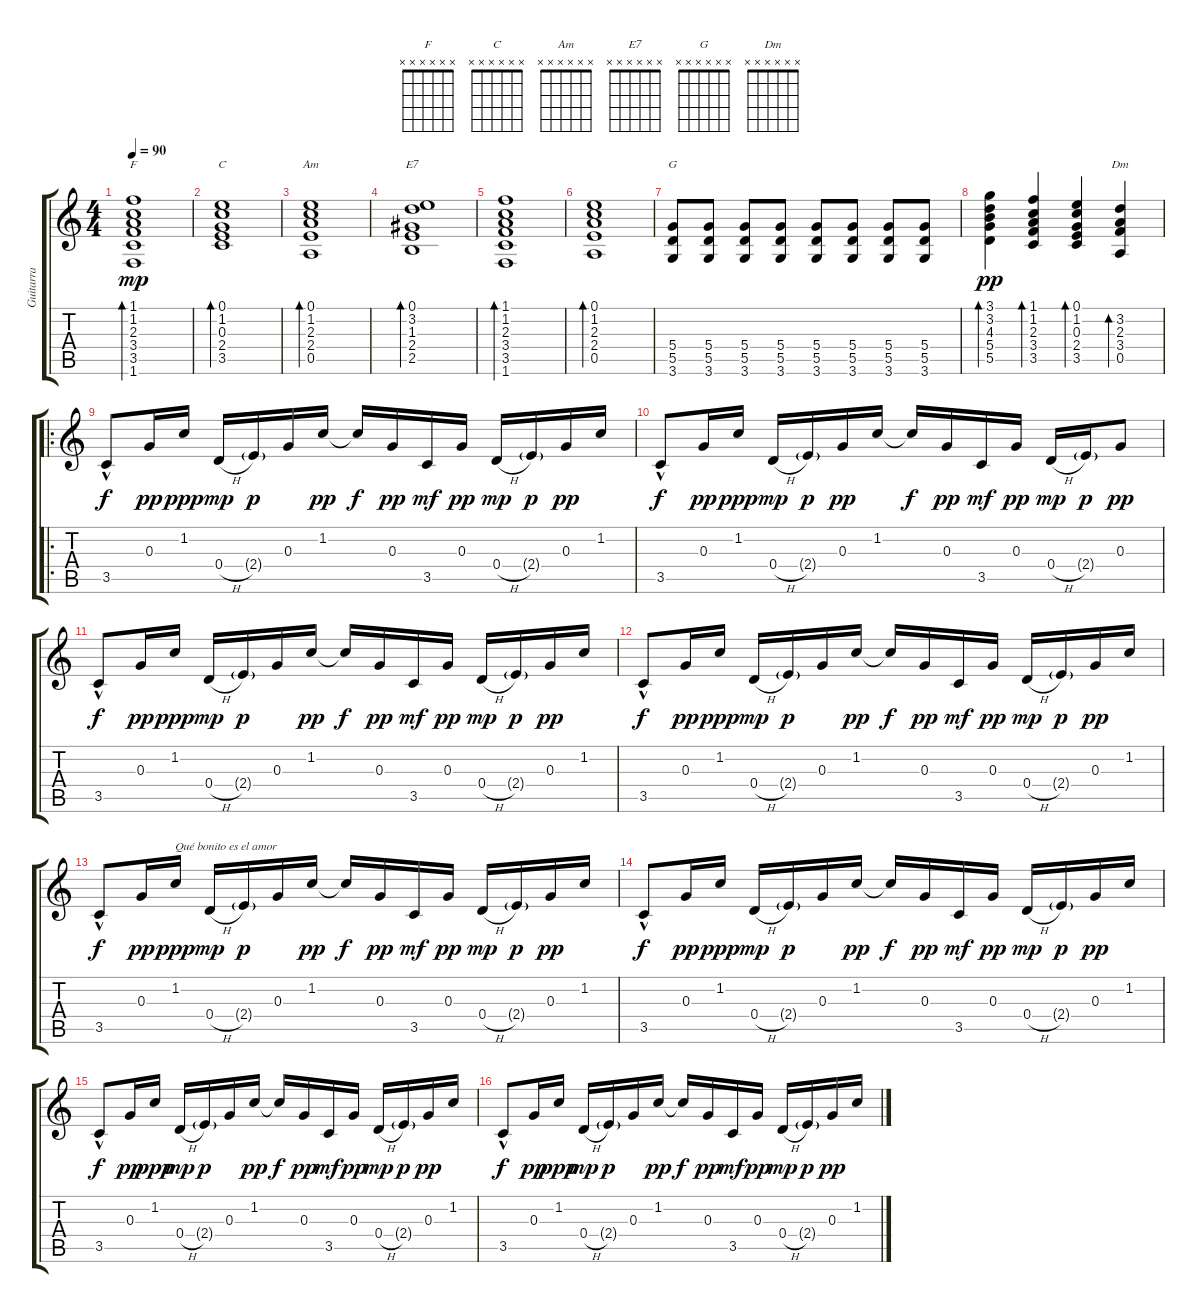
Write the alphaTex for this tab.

\track ("Guitarra" "Guitarra") {instrument acousticguitarsteel}
\staff {score tabs}
\tuning (E4 B3 G3 D3 A2 E2) {hide}
\chord ("F" x x x x x x) {firstfret 0}
\chord ("C" x x x x x x) {firstfret 0}
\chord ("Am" x x x x x x) {firstfret 0}
\chord ("E7" x x x x x x) {firstfret 0}
\chord ("G" x x x x x x) {firstfret 0}
\chord ("Dm" x x x x x x) {firstfret 0}
\ts (4 4)
\tempo 90
\clef g2
\ks c
(1.1 1.2 2.3 3.4 3.5 1.6).1{bd 120 ch "F" dy mp} |
(0.1 1.2 0.3 2.4 3.5).1{bd 120 ch "C"} |
(0.1 1.2 2.3 2.4 0.5).1{bd 120 ch "Am"} |
(0.1 3.2 1.3 2.4 2.5).1{bd 120 ch "E7"} |
(1.1 1.2 2.3 3.4 3.5 1.6).1{bd 120} |
(0.1 1.2 2.3 2.4 0.5).1{bd 120} |
(5.4 5.5 3.6).8{ch "G"} (5.4 5.5 3.6).8 (5.4 5.5 3.6).8 (5.4 5.5 3.6).8 (5.4 5.5 3.6).8 (5.4 5.5 3.6).8 (5.4 5.5 3.6).8 (5.4 5.5 3.6).8 |
(3.1 3.2 4.3 5.4 5.5).4{bd 120 dy pp} (1.1 1.2 2.3 3.4 3.5).4{bd 120} (0.1 1.2 0.3 2.4 3.5).4{bd 120} (3.2 2.3 3.4 0.5).4{bd 120 ch "Dm"} |
\ro
3.5{hac}.8{dy f} 0.3.16{dy pp} 1.2.16{dy ppp} 0.4{h}.16{dy mp} 2.4{g}.16{dy p} 0.3.16 1.2.16{dy pp} 1.2{t}.16{dy f} 0.3.16{dy pp} 3.5.16{dy mf} 0.3.16{dy pp} 0.4{h}.16{dy mp} 2.4{g}.16{dy p} 0.3.16{dy pp} 1.2.16 |
3.5{hac}.8{dy f} 0.3.16{dy pp} 1.2.16{dy ppp} 0.4{h}.16{dy mp} 2.4{g}.16{dy p} 0.3.16{dy pp} 1.2.16 1.2{t}.16{dy f} 0.3.16{dy pp} 3.5.16{dy mf} 0.3.16{dy pp} 0.4{h}.16{dy mp} 2.4{g}.16{dy p} 0.3.8{dy pp} |
3.5{hac}.8{dy f} 0.3.16{dy pp} 1.2.16{dy ppp} 0.4{h}.16{dy mp} 2.4{g}.16{dy p} 0.3.16 1.2.16{dy pp} 1.2{t}.16{dy f} 0.3.16{dy pp} 3.5.16{dy mf} 0.3.16{dy pp} 0.4{h}.16{dy mp} 2.4{g}.16{dy p} 0.3.16{dy pp} 1.2.16 |
3.5{hac}.8{dy f} 0.3.16{dy pp} 1.2.16{dy ppp} 0.4{h}.16{dy mp} 2.4{g}.16{dy p} 0.3.16 1.2.16{dy pp} 1.2{t}.16{dy f} 0.3.16{dy pp} 3.5.16{dy mf} 0.3.16{dy pp} 0.4{h}.16{dy mp} 2.4{g}.16{dy p} 0.3.16{dy pp} 1.2.16 |
3.5{hac}.8{dy f} 0.3.16{dy pp} 1.2.16{txt "Qué bonito es el amor" dy ppp} 0.4{h}.16{dy mp} 2.4{g}.16{dy p} 0.3.16 1.2.16{dy pp} 1.2{t}.16{dy f} 0.3.16{dy pp} 3.5.16{dy mf} 0.3.16{dy pp} 0.4{h}.16{dy mp} 2.4{g}.16{dy p} 0.3.16{dy pp} 1.2.16 |
3.5{hac}.8{dy f} 0.3.16{dy pp} 1.2.16{dy ppp} 0.4{h}.16{dy mp} 2.4{g}.16{dy p} 0.3.16 1.2.16{dy pp} 1.2{t}.16{dy f} 0.3.16{dy pp} 3.5.16{dy mf} 0.3.16{dy pp} 0.4{h}.16{dy mp} 2.4{g}.16{dy p} 0.3.16{dy pp} 1.2.16 |
3.5{hac}.8{dy f} 0.3.16{dy pp} 1.2.16{dy ppp} 0.4{h}.16{dy mp} 2.4{g}.16{dy p} 0.3.16 1.2.16{dy pp} 1.2{t}.16{dy f} 0.3.16{dy pp} 3.5.16{dy mf} 0.3.16{dy pp} 0.4{h}.16{dy mp} 2.4{g}.16{dy p} 0.3.16{dy pp} 1.2.16 |
3.5{hac}.8{dy f} 0.3.16{dy pp} 1.2.16{dy ppp} 0.4{h}.16{dy mp} 2.4{g}.16{dy p} 0.3.16 1.2.16{dy pp} 1.2{t}.16{dy f} 0.3.16{dy pp} 3.5.16{dy mf} 0.3.16{dy pp} 0.4{h}.16{dy mp} 2.4{g}.16{dy p} 0.3.16{dy pp} 1.2.16
